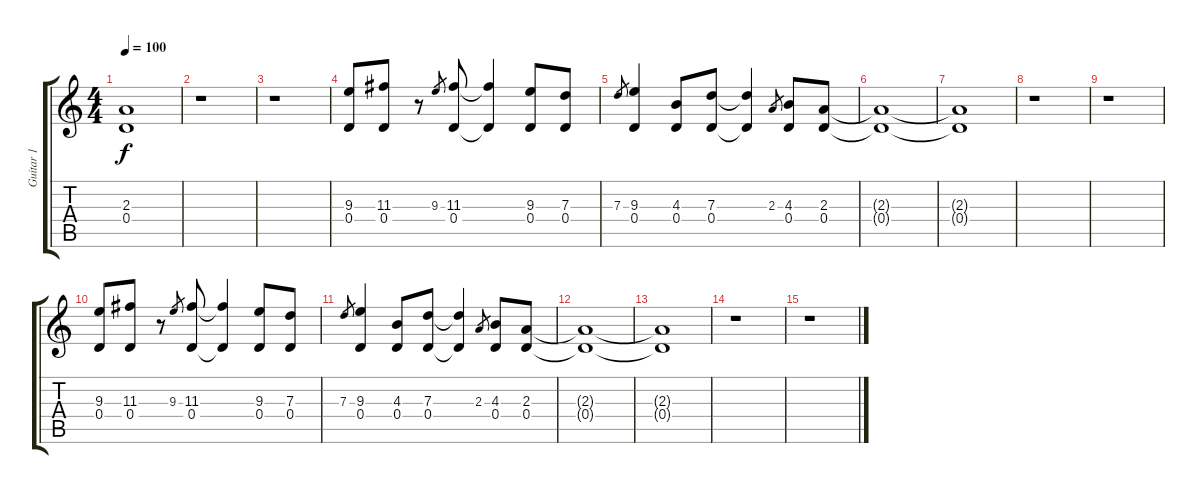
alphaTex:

\track ("Guitar 1" "Guitar 1") {instrument overdrivenguitar}
\staff {score tabs}
\tuning (E4 B3 G3 D3 A2 E2) {hide}
\ts (4 4)
\tempo 100
\clef g2
\ks c
(2.3{t} 0.4{t}).1{dy f} |
r.1 |
r.1 |
(9.3 0.4).8 (11.3 0.4).8 r.8 9.3.8{gr} (11.3 0.4).8 (11.3{t} 0.4{t}).4 (9.3 0.4).8 (7.3 0.4).8 |
7.3.8{gr} (9.3 0.4).4 (4.3 0.4).8 (7.3 0.4).8 (7.3{t} 0.4{t}).4 2.3.8{gr} (4.3 0.4).8 (2.3 0.4).8 |
(2.3{t} 0.4{t}).1 |
(2.3{t} 0.4{t}).1 |
r.1 |
r.1 |
(9.3 0.4).8 (11.3 0.4).8 r.8 9.3.8{gr} (11.3 0.4).8 (11.3{t} 0.4{t}).4 (9.3 0.4).8 (7.3 0.4).8 |
7.3.8{gr} (9.3 0.4).4 (4.3 0.4).8 (7.3 0.4).8 (7.3{t} 0.4{t}).4 2.3.8{gr} (4.3 0.4).8 (2.3 0.4).8 |
(2.3{t} 0.4{t}).1 |
(2.3{t} 0.4{t}).1 |
r.1 |
r.1
